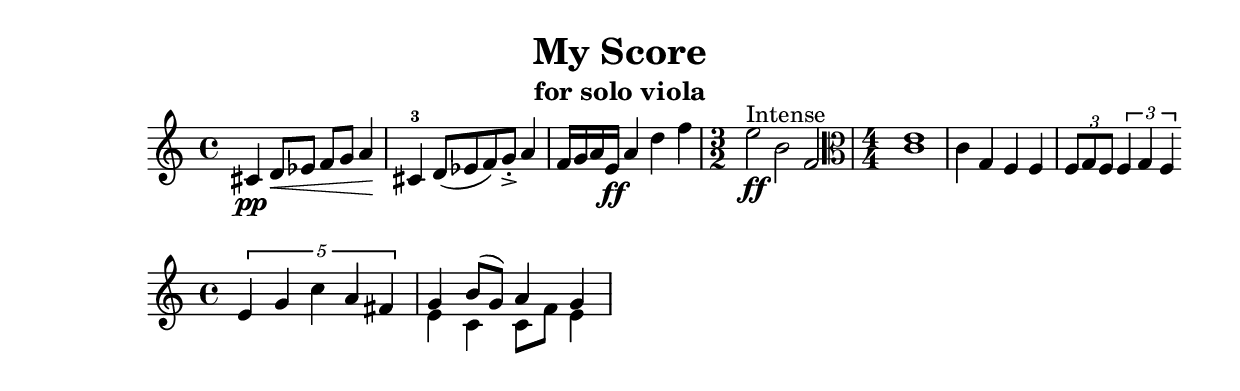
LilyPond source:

\version "2.24.0"

% this is my first score

\header {
  title = "My Score"
  subtitle = "for solo viola"
}

% use s/f instead if is/es for sharp/flat
\language "english"

ives = { c4 g f f }

\relative c'
{
  % crecsendo spanner "\<" (goes to next dynamic or termination "\!" )
  cs4\pp d8\< ef f g a4 \!
  % force bars with "[ ]"
  % stacatto "-."
  % accent "->"
  % add a fingering "-3"
  cs,4-3 d8([ ef f) g-.->] a4
  % add dynamic
  f16 g a e\ff a4 d f
  \time 3/2
  % markup text after "^"
  e2 ^"Intense" \ff b f
  \clef alto
  \numericTimeSignature \time 4/4
  % chord (duration outside of "< >"
  < c e> 1
  \ives | 
  \tuplet 3/2 { f8 g f } \tuplet 3/2 { f4 g f }
 }

% combine voices with angle brackets and separated them using
% 2 backslashes
% << { ... } \\ { ... } >>

\relative c'
{
  \tuplet 5/4 { e4 g c a fs }
       % Voice 1              % Voice 2
  << { g4 b8( g) a4 g } \\ { e4 c c8 f e4 } >> |
}